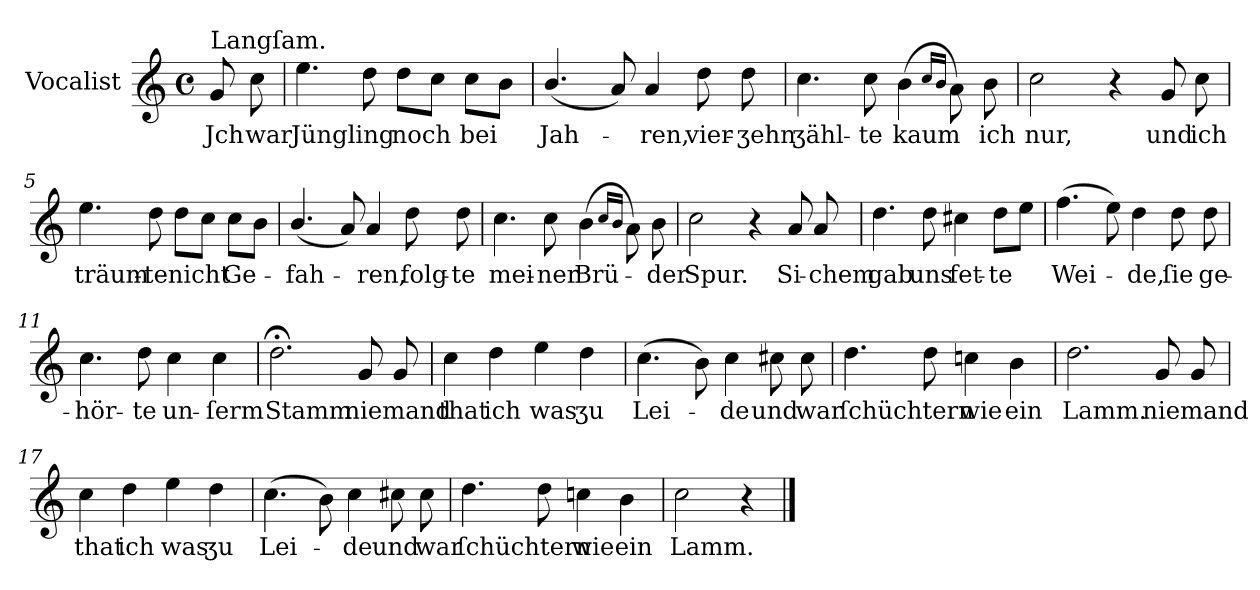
**kern	**text
*part1	*part1
*staff1	*staff1
*I"Vocalist	*
*clefG2	*
*k[]	*
*C:	*
*M4/4	*
*met(c)	*
=	=
!LO:TX:a:t=Langſam.	!
8g	Jch
8cc	war
=1	=1
4.ee	Jüngling
8dd	.
8ddL	noch
8ccJ	.
8ccL	bei
8bJ	.
=2	=2
(4.b/	Jah-
8a)	.
4a	-ren,
8dd	vier-
8dd	-ʒehn
=3	=3
4.cc	ʒähl-
8cc	-te
(<4b	kaum
16qqccLL	.
16qqbJJ	.
8a\)	.
8b	ich
=4	=4
2cc	nur,
4r	.
8g	und
8cc	ich
=5	=5
4.ee	träum-
8dd	-te
8ddL	nicht
8ccJ	.
8ccL	Ge-
8bJ	.
=6	=6
(4.b/	-fah-
8a)	.
4a	-ren,
8dd	folg-
8dd	-te
=7	=7
4.cc	mei-
8cc	-ner
(<4b	Brü-
16qqccLL	.
16qqbJJ	.
8a\)	.
8b	-der
=8	=8
2cc	Spur.
4r	.
8a	Si-
8a	-chem
=9	=9
4.dd	gab
8dd	uns
4cc#X	fet-
8ddL	-te
8eeJ	.
=10	=10
(4.ff	Wei-
8ee)	.
4dd	-de,
8dd	ſie
8dd	ge-
=11	=11
4.cc	-hör-
8dd	-te
4cc	un-
4cc	-ſerm
=12	=12
2.dd;<	Stamm
8g	niemand
8g	.
=13	=13
4cc	that
4dd	ich
4ee	was
4dd	ʒu
=14	=14
(4.cc	Lei-
8b)	.
4cc	-de
8cc#X	und
8cc#	war
=15	=15
4.dd	ſchüchtern
8dd	.
4ccn	wie
4b	ein
=16	=16
2.dd	Lamm.
8g	niemand
8g	.
=17	=17
4cc	that
4dd	ich
4ee	was
4dd	ʒu
=18	=18
(4.cc	Lei-
8b)	.
4cc	-de
8cc#X	und
8cc#	war
=19	=19
4.dd	ſchüchtern
8dd	.
4ccn	wie
4b	ein
=20	=20
2cc	Lamm.
4r	.
==	==
*-	*-
